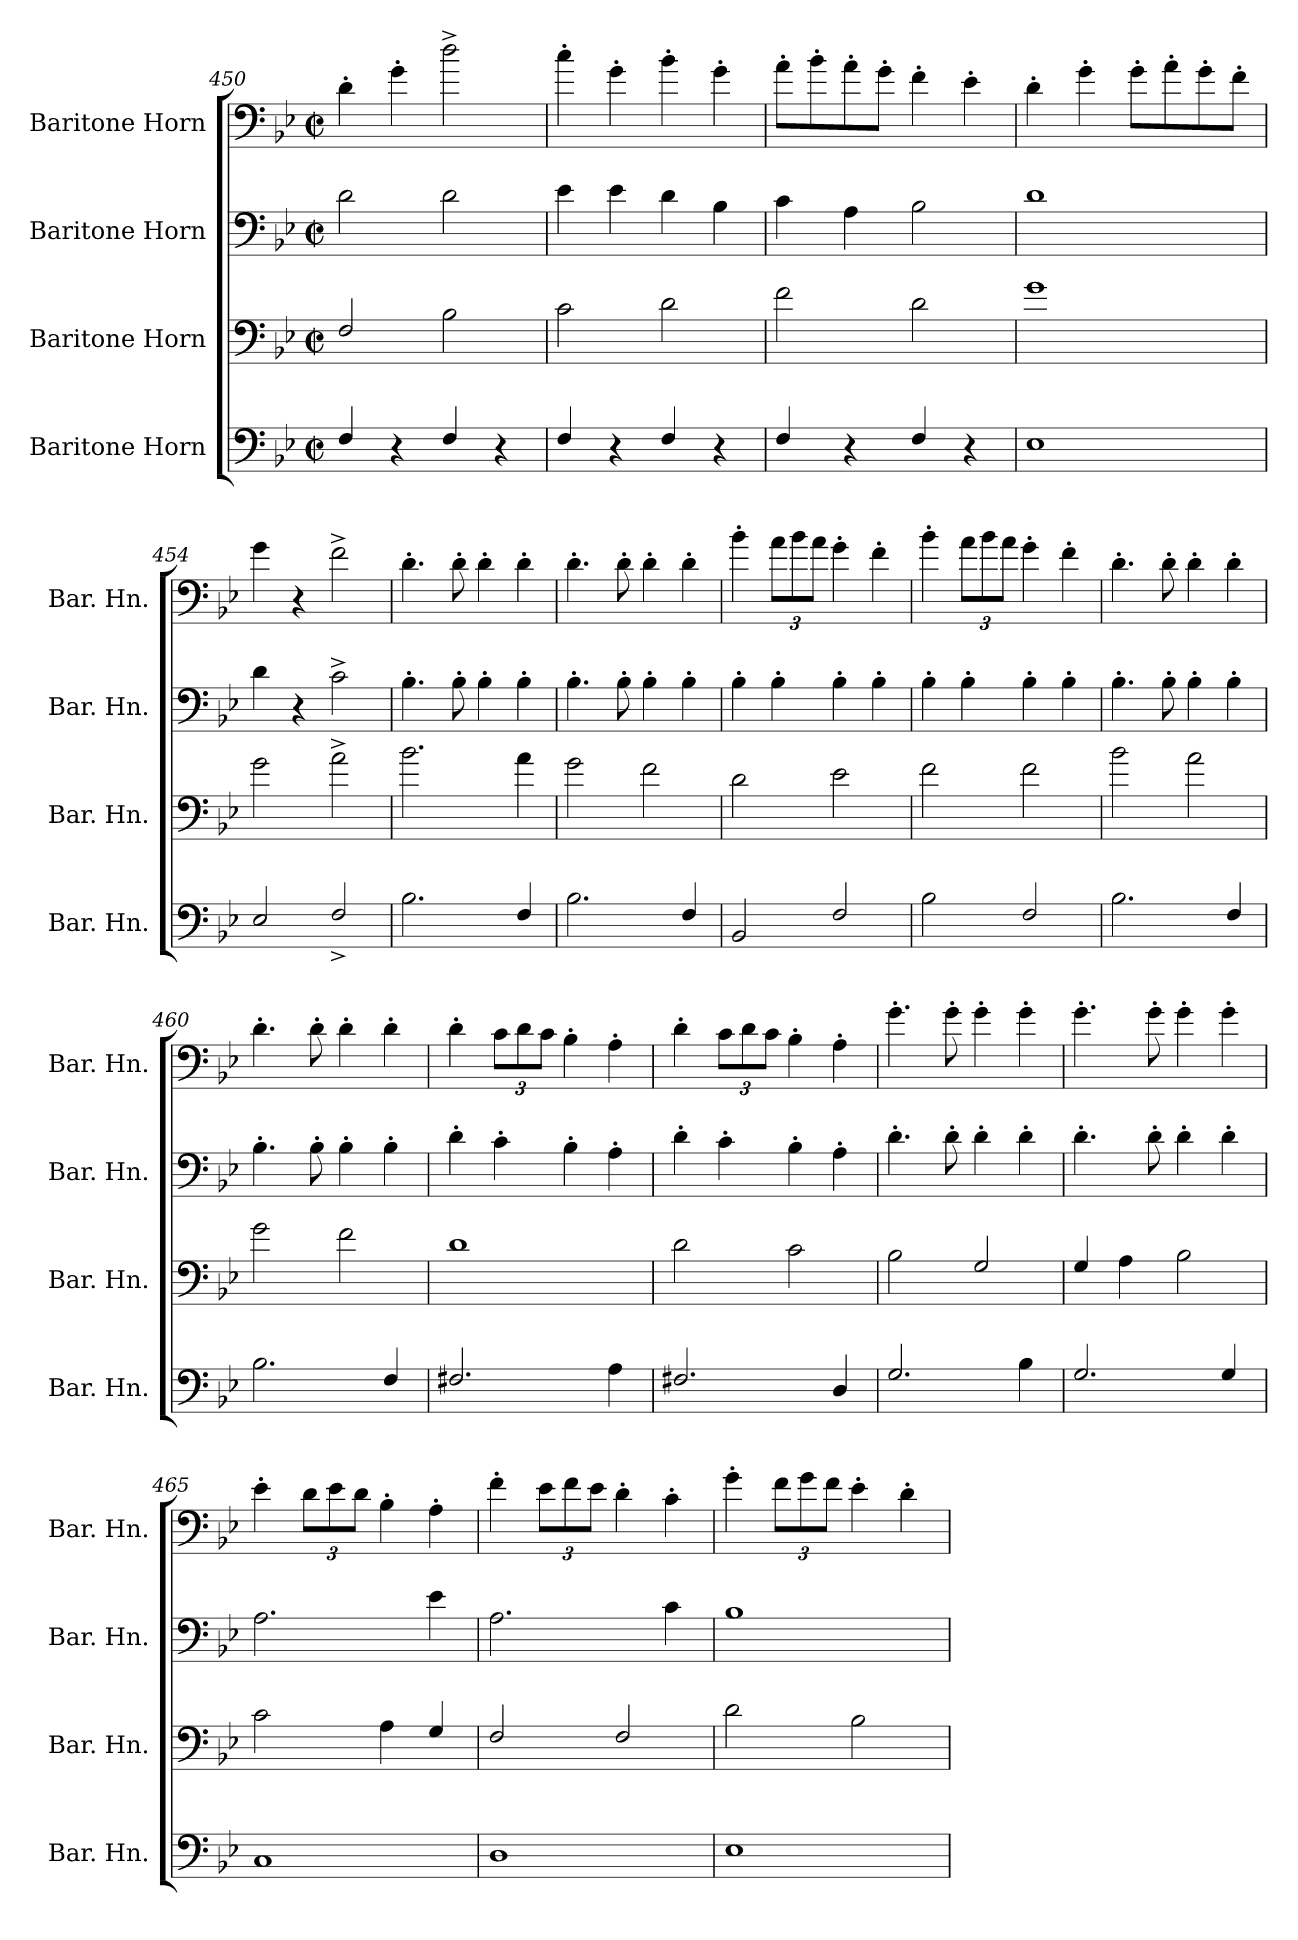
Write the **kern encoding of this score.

**kern	**kern	**kern	**kern
*part4	*part3	*part2	*part1
*staff4	*staff3	*staff2	*staff1
*I"Baritone Horn	*I"Baritone Horn	*I"Baritone Horn	*I"Baritone Horn
*I'Bar. Hn.	*I'Bar. Hn.	*I'Bar. Hn.	*I'Bar. Hn.
!!LO:PB:g=z
*clefF4	*clefF4	*clefF4	*clefF4
*ITrd4c7	*ITrd4c7	*ITrd4c7	*ITrd4c7
*k[b-e-a-]	*k[b-e-a-]	*k[b-e-a-]	*k[b-e-a-]
*E-:	*E-:	*E-:	*E-:
*M2/2	*M2/2	*M2/2	*M2/2
*met(c|)	*met(c|)	*met(c|)	*met(c|)
=450	=450	=450	=450
4BB-/	2BB-/	2G\	4G'\
4r	.	.	4c'\
4BB-/	2E-\	2G\	2g^\
4r	.	.	.
=451	=451	=451	=451
4BB-/	2F\	4A-\	4f'\
4r	.	4A-\	4c'\
4BB-/	2G\	4G\	4e-'\
4r	.	4E-\	4c'\
!!LO:PB:g=z
=452	=452	=452	=452
4BB-/	2B-\	4F\	8d'\L
.	.	.	8e-'\
4r	.	4D\	8d'\
.	.	.	8c'\J
4BB-/	2G\	2E-\	4B-'\
4r	.	.	4A-'\
=453	=453	=453	=453
1AA-	1c	1G	4G'\
.	.	.	4c'\
.	.	.	8c'\L
.	.	.	8d'\
.	.	.	8c'\
.	.	.	8B-'\J
=454	=454	=454	=454
2AA-/	2c\	4G\	4c\
.	.	4r	4r
2BB-^/	2d^\	2F^\	2B-^\
=455	=455	=455	=455
2.E-\	2.e-\	4.E-'\	4.G'\
.	.	8E-'\	8G'\
.	.	4E-'\	4G'\
4BB-/	4d\	4E-'\	4G'\
=456	=456	=456	=456
2.E-\	2c\	4.E-'\	4.G'\
.	.	8E-'\	8G'\
.	2B-\	4E-'\	4G'\
4BB-/	.	4E-'\	4G'\
=457	=457	=457	=457
2EE-/	2G\	4E-'\	4e-'\
*	*	*	*Xbrackettup
.	.	4E-'\	12d\L
.	.	.	12e-\
.	.	.	12d\J
2BB-/	2A-\	4E-'\	4c'\
.	.	4E-'\	4B-'\
!!LO:PB:g=z
=458	=458	=458	=458
2E-\	2B-\	4E-'\	4e-'\
.	.	4E-'\	12d\L
.	.	.	12e-\
.	.	.	12d\J
2BB-/	2B-\	4E-'\	4c'\
.	.	4E-'\	4B-'\
=459	=459	=459	=459
2.E-\	2e-\	4.E-'\	4.G'\
.	.	8E-'\	8G'\
.	2d\	4E-'\	4G'\
4BB-/	.	4E-'\	4G'\
=460	=460	=460	=460
2.E-\	2c\	4.E-'\	4.G'\
.	.	8E-'\	8G'\
.	2B-\	4E-'\	4G'\
4BB-/	.	4E-'\	4G'\
=461	=461	=461	=461
2.BBn/	1G	4G'\	4G'\
.	.	4F'\	12F\L
.	.	.	12G\
.	.	.	12F\J
.	.	4E-'\	4E-'\
4D\	.	4D'\	4D'\
=462	=462	=462	=462
2.BBn/	2G\	4G'\	4G'\
.	.	4F'\	12F\L
.	.	.	12G\
.	.	.	12F\J
.	2F\	4E-'\	4E-'\
4GG/	.	4D'\	4D'\
!!LO:PB:g=z
=463	=463	=463	=463
2.C/	2E-\	4.G'\	4.c'\
.	.	8G'\	8c'\
.	2C/	4G'\	4c'\
4E-\	.	4G'\	4c'\
!!LO:PB:g=z
=464	=464	=464	=464
2.C/	4C/	4.G'\	4.c'\
.	4D\	.	.
.	.	8G'\	8c'\
.	2E-\	4G'\	4c'\
4C/	.	4G'\	4c'\
=465	=465	=465	=465
1FF	2F\	2.D\	4A-'\
.	.	.	12G\L
.	.	.	12A-\
.	.	.	12G\J
.	4D\	.	4E-'\
.	4C/	4A-\	4D'\
=466	=466	=466	=466
1GG	2BB-/	2.D\	4B-'\
.	.	.	12A-\L
.	.	.	12B-\
.	.	.	12A-\J
.	2BB-/	.	4G'\
.	.	4F\	4F'\
=467	=467	=467	=467
1AA-	2G\	1E-	4c'\
.	.	.	12B-\L
.	.	.	12c\
.	.	.	12B-\J
.	2E-\	.	4A-'\
.	.	.	4G'\
=	=	=	=
*-	*-	*-	*-
